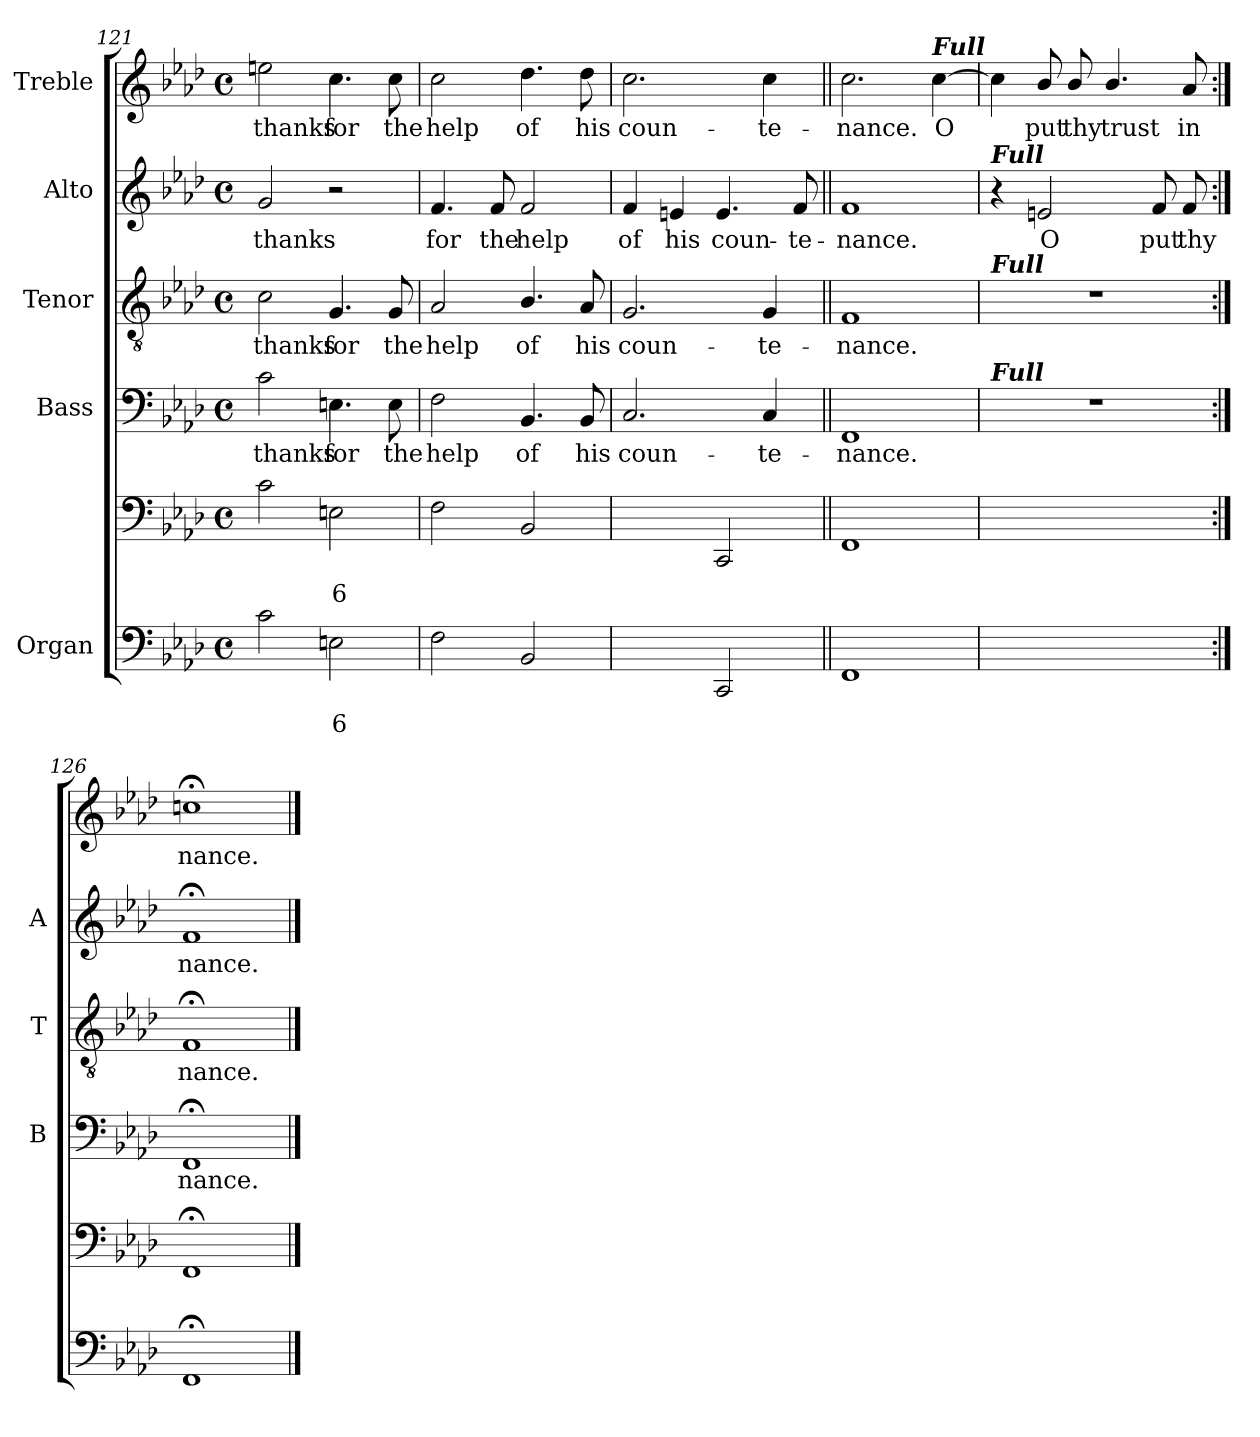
**kern	**text	**text	**kern	**text	**text	**kern	**text	**kern	**text	**kern	**text	**kern	**text
*part5	*part5	*part5	*part5	*part5	*part5	*part4	*part4	*part3	*part3	*part2	*part2	*part1	*part1
*staff6	*staff6	*staff6	*staff5	*staff5	*staff5	*staff4	*staff4	*staff3	*staff3	*staff2	*staff2	*staff1	*staff1
*I"Organ	*	*	*	*	*	*I"Bass	*	*I"Tenor	*	*I"Alto	*	*I"Treble	*
*	*	*	*	*	*	*I'B	*	*I'T	*	*I'A	*	*	*
!!LO:LB:g=z
*clefF4	*	*	*clefF4	*	*	*clefF4	*	*clefGv2	*	*clefG2	*	*clefG2	*
*k[b-e-a-d-]	*	*	*k[b-e-a-d-]	*	*	*k[b-e-a-d-]	*	*k[b-e-a-d-]	*	*k[b-e-a-d-]	*	*k[b-e-a-d-]	*
*A-:	*	*	*A-:	*	*	*A-:	*	*A-:	*	*A-:	*	*A-:	*
*M4/4	*	*	*M4/4	*	*	*M4/4	*	*M4/4	*	*M4/4	*	*M4/4	*
*met(c)	*	*	*met(c)	*	*	*met(c)	*	*met(c)	*	*met(c)	*	*met(c)	*
=121	=121	=121	=121	=121	=121	=121	=121	=121	=121	=121	=121	=121	=121
!	!	!	!	!	!	!	!LO:LY:b	!	!LO:LY:b	!	!LO:LY:b	!	!LO:LY:b
2c	.	.	2c	.	.	2c	thanks	2c	thanks	2g	thanks	2een	thanks
!	!LO:LY:b	!	!	!LO:LY:b	!	!	!LO:LY:b	!	!LO:LY:b	!	!	!	!LO:LY:b
2En	6	.	2En	6	.	4.En	for	4.G	for	2r	.	4.cc	for
!	!	!	!	!	!	!	!LO:LY:b	!	!LO:LY:b	!	!	!	!LO:LY:b
.	.	.	.	.	.	8E	the	8G	the	.	.	8cc	the
=122	=122	=122	=122	=122	=122	=122	=122	=122	=122	=122	=122	=122	=122
!	!	!	!	!	!	!	!LO:LY:b	!	!LO:LY:b	!	!LO:LY:b	!	!LO:LY:b
2F	.	.	2F	.	.	2F	help	2A-	help	4.f	for	2cc	help
!	!	!	!	!	!	!	!	!	!	!	!LO:LY:b	!	!
.	.	.	.	.	.	.	.	.	.	8f	the	.	.
!	!	!	!	!	!	!	!LO:LY:b	!	!LO:LY:b	!	!LO:LY:b	!	!LO:LY:b
2BB-	.	.	2BB-	.	.	4.BB-	of	4.B-/	of	2f	help	4.dd-	of
!	!	!	!	!	!	!	!LO:LY:b	!	!LO:LY:b	!	!	!	!LO:LY:b
.	.	.	.	.	.	8BB-	his	8A-	his	.	.	8dd-	his
=123	=123	=123	=123	=123	=123	=123	=123	=123	=123	=123	=123	=123	=123
!	!LO:LY:b	!	!	!LO:LY:b	!	!	!LO:LY:b	!	!LO:LY:b	!	!LO:LY:b	!	!LO:LY:b
[4Cyy	4	.	[4Cyy	4	.	2.C	coun-	2.G	coun-	4f	of	2.cc	coun-
!	!LO:LY:b	!	!	!LO:LY:b	!	!	!	!	!	!	!LO:LY:b	!	!
4Cyy]	3	.	4Cyy]	3	.	.	.	.	.	4en	his	.	.
!	!	!	!	!	!	!	!	!	!	!	!LO:LY:b	!	!
2CC	.	.	2CC	.	.	.	.	.	.	4.e	coun-	.	.
!	!	!	!	!	!	!	!LO:LY:b	!	!LO:LY:b	!	!	!	!LO:LY:b
.	.	.	.	.	.	4C	-te-	4G	-te-	.	.	4cc	-te-
!	!	!	!	!	!	!	!	!	!	!	!LO:LY:b	!	!
.	.	.	.	.	.	.	.	.	.	8f	-te-	.	.
=124||	=124||	=124||	=124||	=124||	=124||	=124||	=124||	=124||	=124||	=124||	=124||	=124||	=124||
!	!	!	!	!	!	!	!LO:LY:b	!	!LO:LY:b	!	!LO:LY:b	!	!LO:LY:b
1FF	.	.	1FF	.	.	1FF	-nance.	1F	-nance.	1f	-nance.	2.cc	-nance.
!	!	!	!	!	!	!	!	!	!	!	!	!LO:TX:a:Bi:t=Full	!
!	!	!	!	!	!	!	!	!	!	!	!	!	!LO:LY:b
.	.	.	.	.	.	.	.	.	.	.	.	[4cc	O
=125	=125	=125	=125	=125	=125	=125	=125	=125	=125	=125	=125	=125	=125
!	!	!	!	!	!	!	!	!	!	!LO:TX:a:Bi:t=Full	!	!	!
!	!	!	!	!	!	!	!	!LO:TX:a:Bi:t=Full	!	!	!	!	!
!	!	!	!	!	!	!LO:TX:a:Bi:t=Full	!	!	!	!	!	!	!
!	!LO:LY:b	!LO:LY:b	!	!LO:LY:b	!LO:LY:b	!	!	!	!	!	!	!	!
[4GGGyy	8	3	[4GGGyy	8	3	1r	.	1r	.	4r	.	4cc]	.
!	!LO:LY:b	!	!	!LO:LY:b	!	!	!	!	!	!	!LO:LY:b	!	!LO:LY:b
8GGGLyy_	7	.	8GGGLyy_	7	.	.	.	.	.	2en	O	8b-/	put
!	!	!	!	!	!	!	!	!	!	!	!	!	!LO:LY:b
8GGGJyy_	.	.	8GGGJyy_	.	.	.	.	.	.	.	.	8b-/	thy
!	!LO:LY:b	!LO:LY:b	!	!LO:LY:b	!LO:LY:b	!	!	!	!	!	!	!	!LO:LY:b
4GGGyy_	7	3	4GGGyy_	7	3	.	.	.	.	.	.	4.b-/	trust
!	!LO:LY:b	!LO:LY:b	!	!LO:LY:b	!LO:LY:b	!	!	!	!	!	!LO:LY:b	!	!
8GGGyy_	7	4	8GGGyy_	7	4	.	.	.	.	8f	put	.	.
!	!LO:LY:b	!	!	!LO:LY:b	!	!	!	!	!	!	!LO:LY:b	!	!LO:LY:b
8GGGLyy_	6	.	8GGGLyy_	6	.	.	.	.	.	8fL	thy	8a-L	in
=126:|!	=126:|!	=126:|!	=126:|!	=126:|!	=126:|!	=126:|!	=126:|!	=126:|!	=126:|!	=126:|!	=126:|!	=126:|!	=126:|!
!	!	!	!	!	!	!	!LO:LY:b	!	!LO:LY:b	!	!LO:LY:b	!	!LO:LY:b
1FF;<	.	.	1FF;<	.	.	1FF;<	nance.	1F;<	nance.	1f;<;<	nance.	1ccn;<	nance.
==	==	==	==	==	==	==	==	==	==	==	==	==	==
*-	*-	*-	*-	*-	*-	*-	*-	*-	*-	*-	*-	*-	*-
